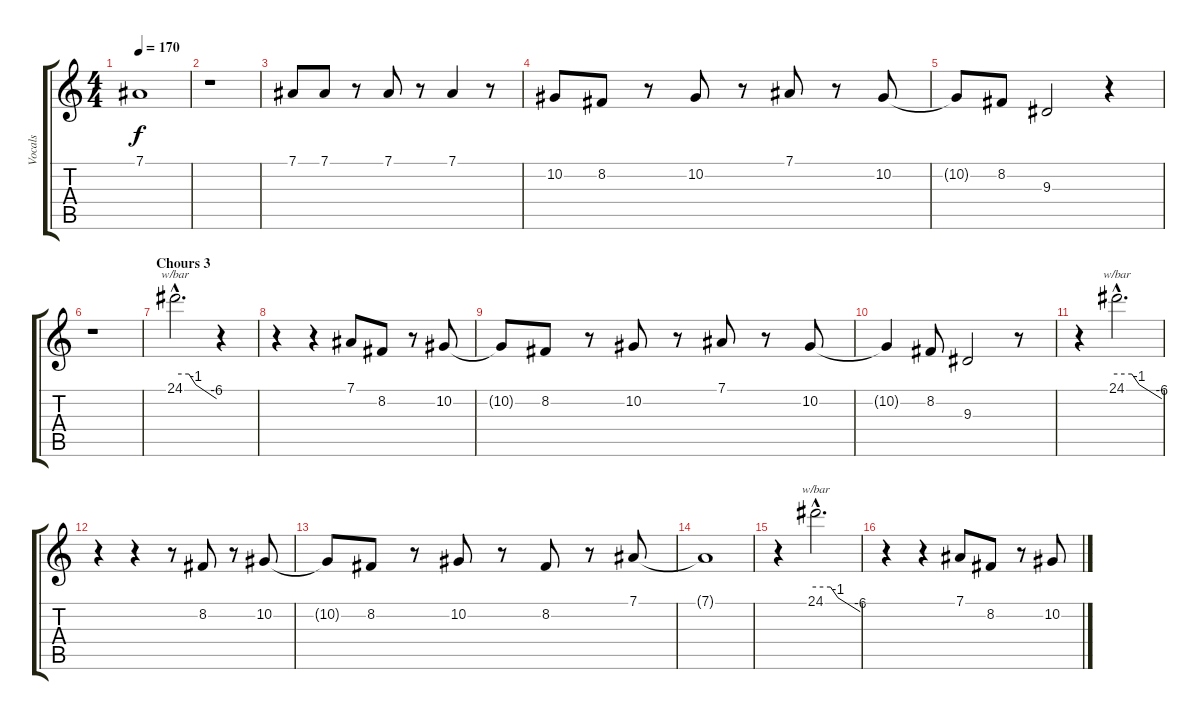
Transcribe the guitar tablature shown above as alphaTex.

\track ("Vocals" "Vocals") {instrument lead6voice}
\staff {score tabs}
\tuning (Eb4 Bb3 Gb3 Db3 Ab2 Eb2) {hide}
\ts (4 4)
\tempo 170
\clef g2
\ks c
7.1{t}.1{dy f} |
r.1 |
7.1.8 7.1.8 r.8 7.1.8 r.8 7.1.4 r.8 |
10.2.8 8.2.8 r.8 10.2.8 r.8 7.1.8 r.8 10.2.8 |
10.2{t}.8 8.2.8 9.3.2 r.4 |
r.1 |
\section ("" "Chours 3")
24.1{hac}.2{d tbe (custom default 0 0 20 0 30 -4 60 -24)} r.4 |
r.4 r.4 7.1.8 8.2.8 r.8 10.2.8 |
10.2{t}.8 8.2.8 r.8 10.2.8 r.8 7.1.8 r.8 10.2.8 |
10.2{t}.4 8.2.8 9.3.2 r.8 |
r.4 24.1{hac}.2{d tbe (custom default 0 0 20 0 30 -4 60 -24)} |
r.4 r.4 r.8 8.2.8 r.8 10.2.8 |
10.2{t}.8 8.2.8 r.8 10.2.8 r.8 8.2.8 r.8 7.1.8 |
7.1{t}.1 |
r.4 24.1{hac}.2{d tbe (custom default 0 0 20 0 30 -4 60 -24)} |
r.4 r.4 7.1.8 8.2.8 r.8 10.2.8
